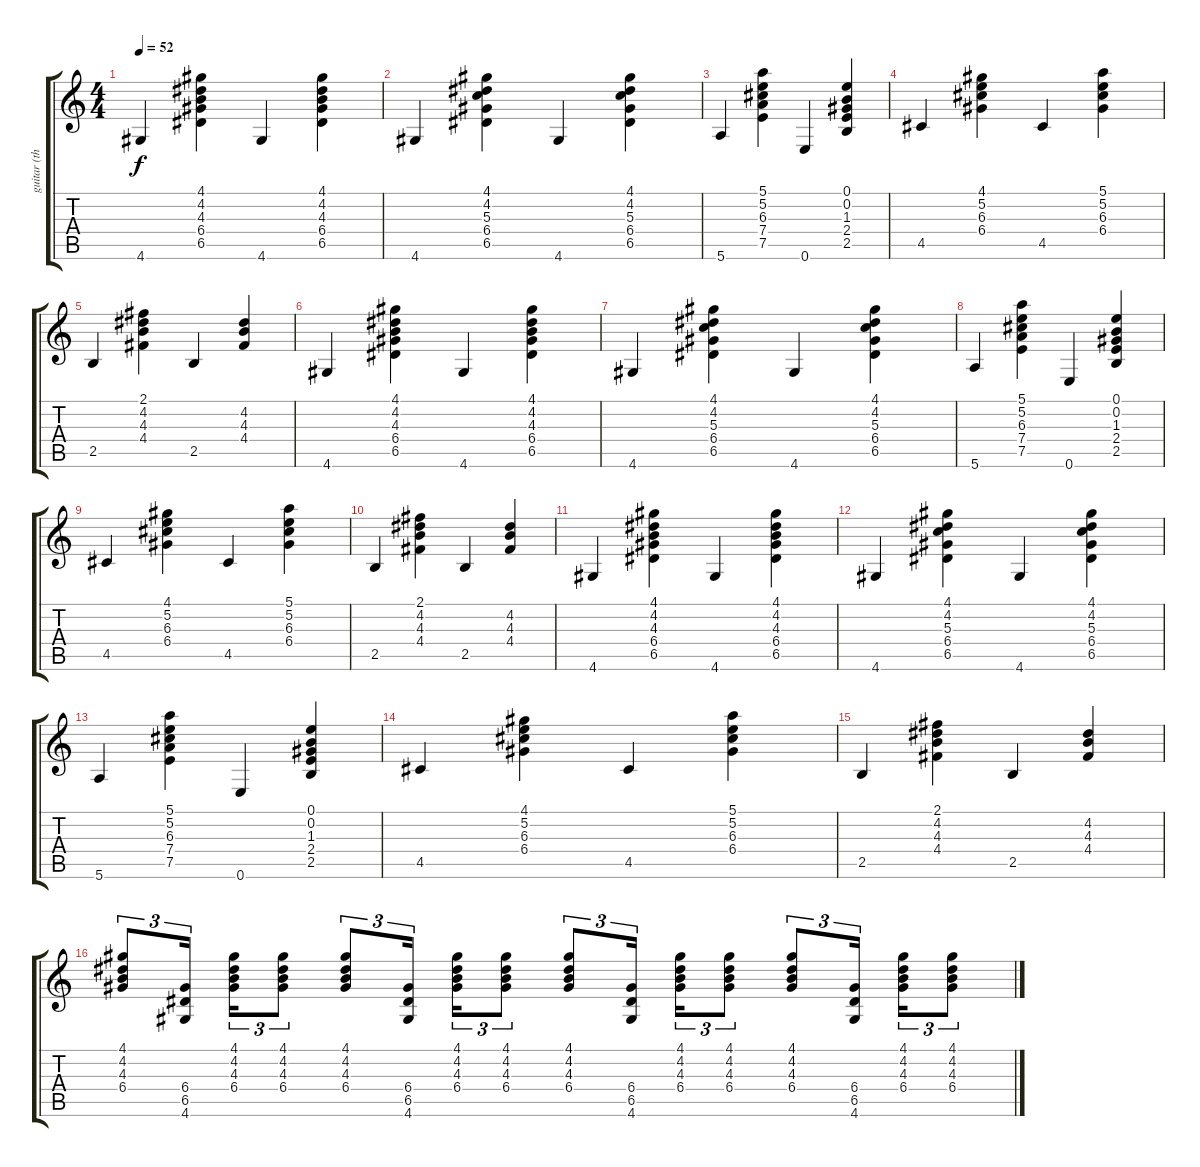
\track ("guitar (thom)" "guitar (th") {instrument acousticguitarsteel}
\staff {score tabs}
\tuning (E4 B3 G3 D3 A2 E2) {hide}
\ts (4 4)
\tempo 52
\clef g2
\ks c
4.6.4{dy f instrument acousticguitarsteel} (4.1 4.2 4.3 6.4 6.5).4 4.6.4 (4.1 4.2 4.3 6.4 6.5).4 |
4.6.4 (4.1 4.2 5.3 6.4 6.5).4 4.6.4 (4.1 4.2 5.3 6.4 6.5).4 |
5.6.4 (5.1 5.2 6.3 7.4 7.5).4 0.6.4 (0.1 0.2 1.3 2.4 2.5).4 |
4.5.4 (4.1 5.2 6.3 6.4).4 4.5.4 (5.1 5.2 6.3 6.4).4 |
2.5.4 (2.1 4.2 4.3 4.4).4 2.5.4 (4.2 4.3 4.4).4 |
4.6.4 (4.1 4.2 4.3 6.4 6.5).4 4.6.4 (4.1 4.2 4.3 6.4 6.5).4 |
4.6.4 (4.1 4.2 5.3 6.4 6.5).4 4.6.4 (4.1 4.2 5.3 6.4 6.5).4 |
5.6.4 (5.1 5.2 6.3 7.4 7.5).4 0.6.4 (0.1 0.2 1.3 2.4 2.5).4 |
4.5.4 (4.1 5.2 6.3 6.4).4 4.5.4 (5.1 5.2 6.3 6.4).4 |
2.5.4 (2.1 4.2 4.3 4.4).4 2.5.4 (4.2 4.3 4.4).4 |
4.6.4 (4.1 4.2 4.3 6.4 6.5).4 4.6.4 (4.1 4.2 4.3 6.4 6.5).4 |
4.6.4 (4.1 4.2 5.3 6.4 6.5).4 4.6.4 (4.1 4.2 5.3 6.4 6.5).4 |
5.6.4 (5.1 5.2 6.3 7.4 7.5).4 0.6.4 (0.1 0.2 1.3 2.4 2.5).4 |
4.5.4 (4.1 5.2 6.3 6.4).4 4.5.4 (5.1 5.2 6.3 6.4).4 |
2.5.4 (2.1 4.2 4.3 4.4).4 2.5.4 (4.2 4.3 4.4).4 |
(4.1 4.2 4.3 6.4).8{tu (3 2)} (6.4 6.5 4.6).16{tu (3 2)} (4.1 4.2 4.3 6.4).16{tu (3 2)} (4.1 4.2 4.3 6.4).8{tu (3 2)} (4.1 4.2 4.3 6.4).8{tu (3 2)} (6.4 6.5 4.6).16{tu (3 2)} (4.1 4.2 4.3 6.4).16{tu (3 2)} (4.1 4.2 4.3 6.4).8{tu (3 2)} (4.1 4.2 4.3 6.4).8{tu (3 2)} (6.4 6.5 4.6).16{tu (3 2)} (4.1 4.2 4.3 6.4).16{tu (3 2)} (4.1 4.2 4.3 6.4).8{tu (3 2)} (4.1 4.2 4.3 6.4).8{tu (3 2)} (6.4 6.5 4.6).16{tu (3 2)} (4.1 4.2 4.3 6.4).16{tu (3 2)} (4.1 4.2 4.3 6.4).8{tu (3 2)}
